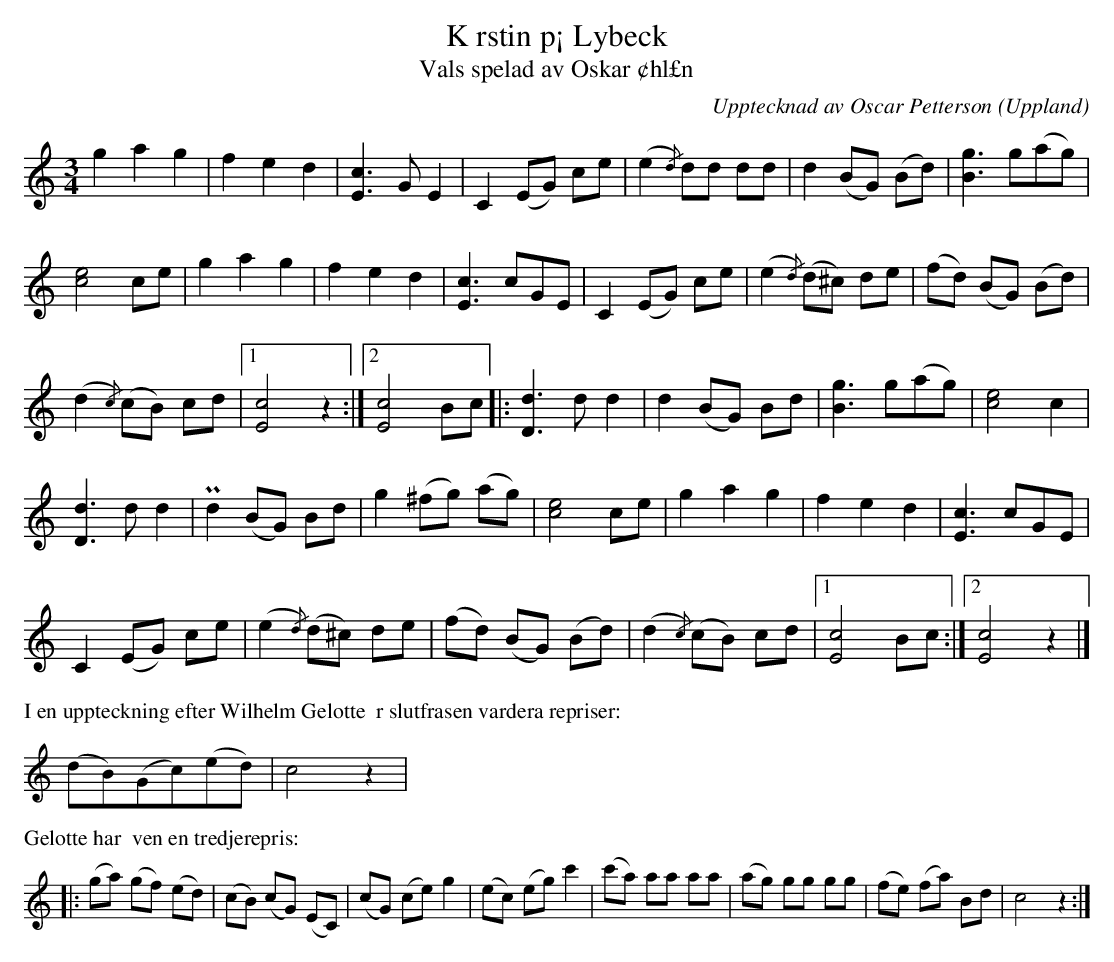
X:1
T:K rstin p¡ Lybeck
T:Vals spelad av Oskar ¢hl£n
C:Upptecknad av Oscar Petterson
M:3/4
L:1/8
O:Uppland
Q:170
K:C
g2a2g2 | f2e2d2 | [cE]3 GE2 | C2 (EG) ce | (e2{/d}) dd dd | d2 (BG) (Bd) | [gB]3 g(ag) |
[ec]4 ce | g2a2g2 | f2e2d2 | [cE]3 cGE | C2 (EG) ce | (e2{/d}) (d^c) de | (fd) (BG) (Bd) |
(d2{/c}) (cB) cd |1 [cE]4 z2 :|2 [cE]4 Bc |: [dD]3d d2 | d2 (BG) Bd | [gB]3 g(ag) | [ec]4 c2 |
[dD]3d d2 | Pd2 (BG) Bd | g2 (^fg) (ag) | [ec]4 ce | g2a2g2 | f2e2d2 | [cE]3 cGE |
C2 (EG) ce | (e2{/d}) (d^c) de | (fd) (BG) (Bd) | (d2{/c}) (cB) cd |1 [cE]4 Bc :|2 [cE]4 z2 |]
%%text I en uppteckning efter Wilhelm Gelotte  r slutfrasen vardera repriser:
(dB)(Gc)(ed) | c4 z2 |
%%text Gelotte har  ven en tredjerepris:
|: (ga) (gf) (ed) | (cB) (cG) (EC) | (cG) (ce) g2 | (ec) (eg) c'2 | (c'a) aa aa | (ag) gg gg | (fe) (fa) Bd | c4 z2 :|
